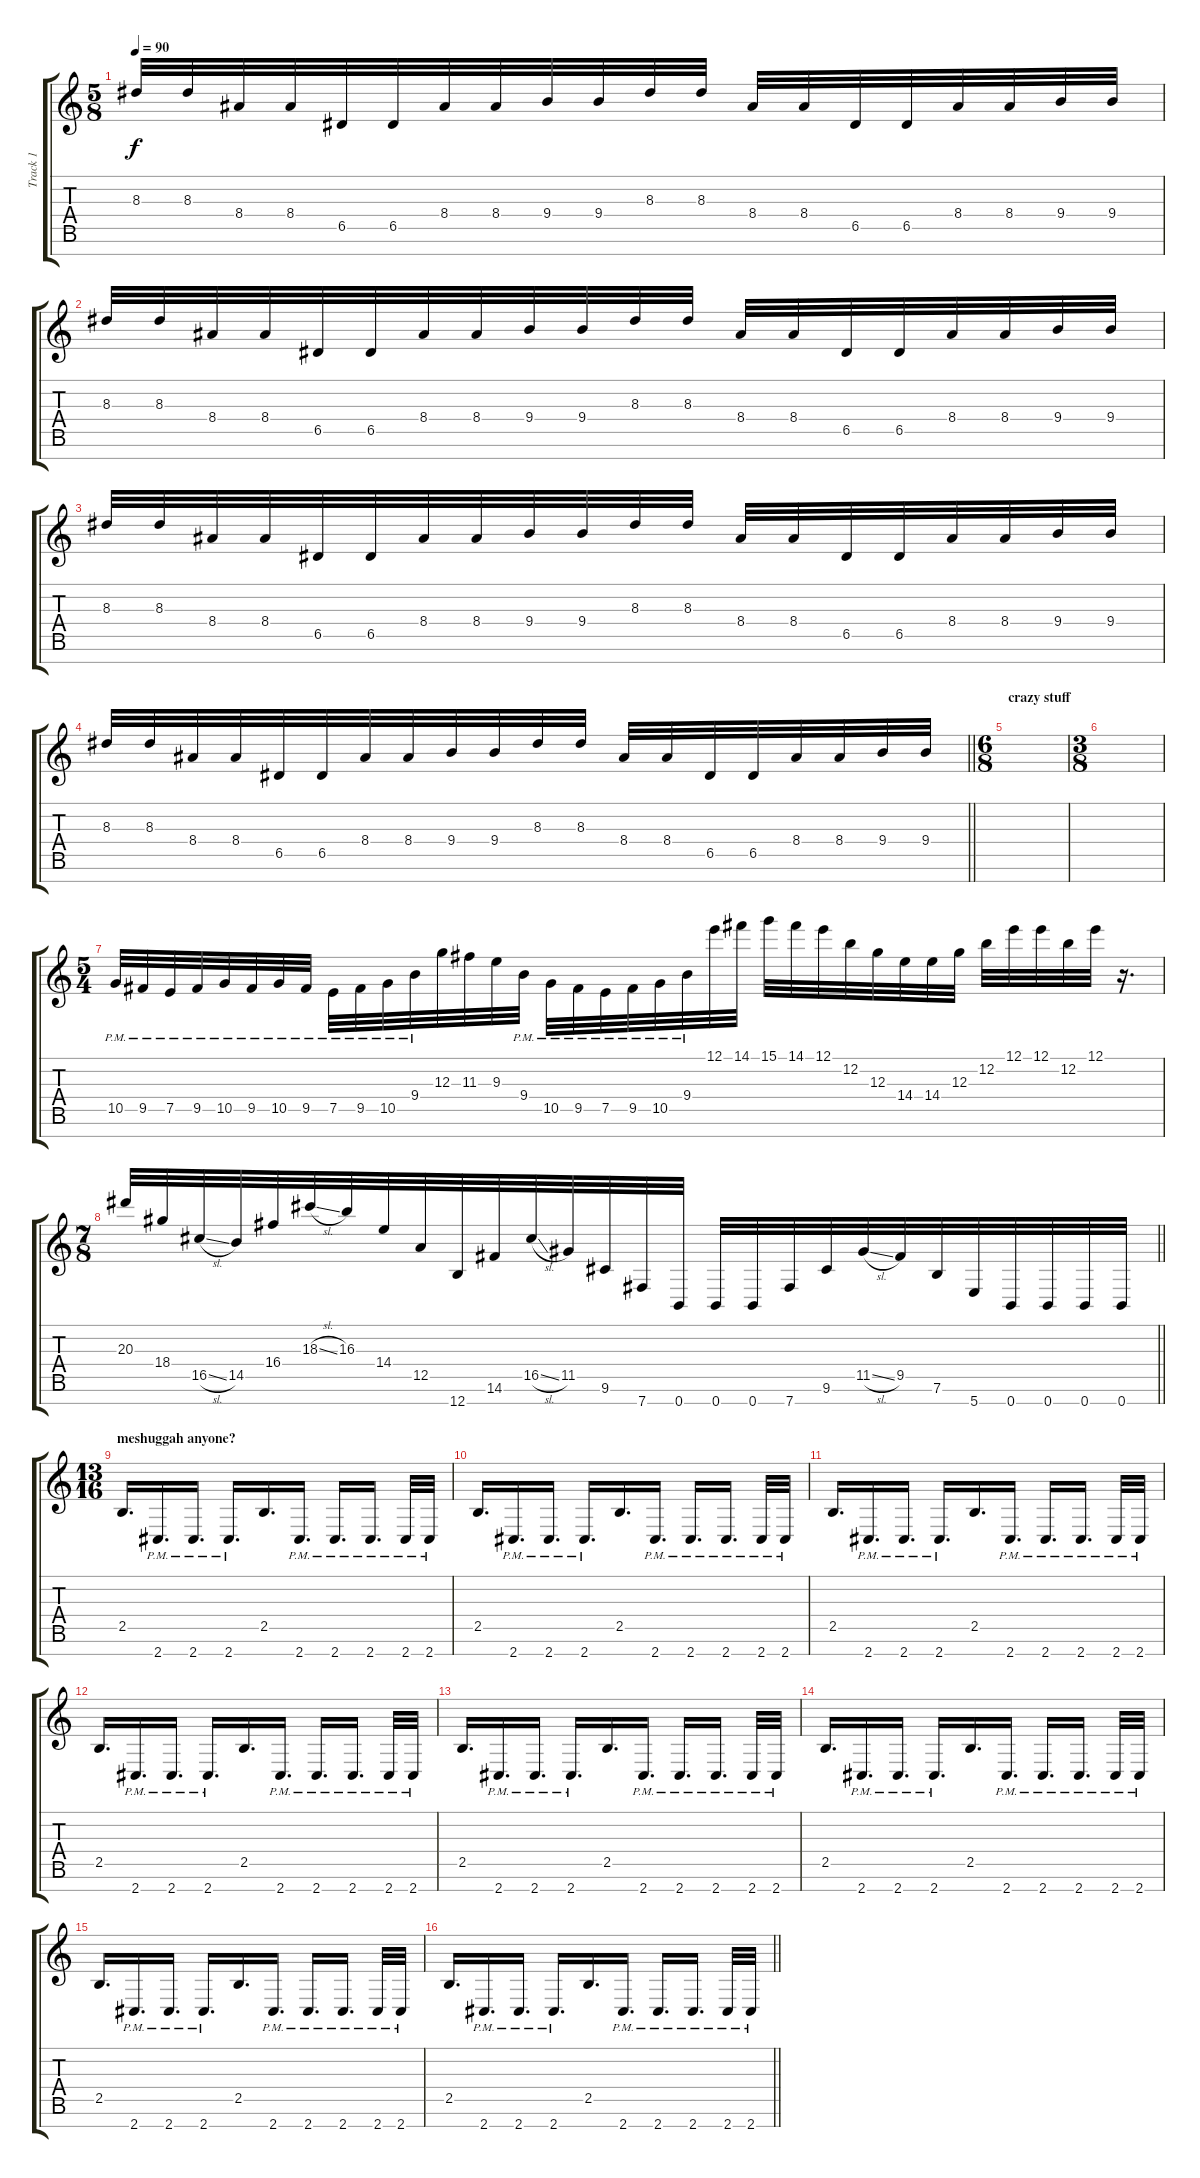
\track ("Track 1" "Track 1") {instrument overdrivenguitar}
\staff {score tabs}
\tuning (E4 B3 G3 D3 A2 E2 B1) {hide}
\ts (5 8)
\tempo 90
\clef g2
\ks c
8.3.32{dy f} 8.3.32 8.4.32 8.4.32 6.5.32 6.5.32 8.4.32 8.4.32 9.4.32 9.4.32 8.3.32 8.3.32 8.4.32 8.4.32 6.5.32 6.5.32 8.4.32 8.4.32 9.4.32 9.4.32 |
8.3.32 8.3.32 8.4.32 8.4.32 6.5.32 6.5.32 8.4.32 8.4.32 9.4.32 9.4.32 8.3.32 8.3.32 8.4.32 8.4.32 6.5.32 6.5.32 8.4.32 8.4.32 9.4.32 9.4.32 |
8.3.32 8.3.32 8.4.32 8.4.32 6.5.32 6.5.32 8.4.32 8.4.32 9.4.32 9.4.32 8.3.32 8.3.32 8.4.32 8.4.32 6.5.32 6.5.32 8.4.32 8.4.32 9.4.32 9.4.32 |
\barLineRight lightlight
8.3.32 8.3.32 8.4.32 8.4.32 6.5.32 6.5.32 8.4.32 8.4.32 9.4.32 9.4.32 8.3.32 8.3.32 8.4.32 8.4.32 6.5.32 6.5.32 8.4.32 8.4.32 9.4.32 9.4.32 |
\ts (6 8)
\section ("" "crazy stuff")
|
\ts (3 8)
|
\ts (5 4)
10.5{pm}.32 9.5{pm}.32 7.5{pm}.32 9.5{pm}.32 10.5{pm}.32 9.5{pm}.32 10.5{pm}.32 9.5{pm}.32 7.5{pm}.32 9.5{pm}.32 10.5{pm}.32 9.4{pm}.32 12.3.32 11.3.32 9.3.32 9.4{pm}.32 10.5{pm}.32 9.5{pm}.32 7.5{pm}.32 9.5{pm}.32 10.5{pm}.32 9.4{pm}.32 12.1.32 14.1.32 15.1.32 14.1.32 12.1.32 12.2.32 12.3.32 14.4.32 14.4.32 12.3.32 12.2.32 12.1.32 12.1.32 12.2.32 12.1.32 r.16{d} |
\ts (7 8)
\barLineRight lightlight
20.3.32 18.4.32 16.5{sl}.32 14.5.32 16.4.32 18.3{sl}.32 16.3.32 14.4.32 12.5.32 12.7.32 14.6.32 16.5{sl}.32 11.5.32 9.6.32 7.7.32 0.7.32 0.7.32 0.7.32 7.7.32 9.6.32 11.5{sl}.32 9.5.32 7.6.32 5.7.32 0.7.32 0.7.32 0.7.32 0.7.32 |
\ts (13 16)
\section ("" "meshuggah anyone?")
2.5.16{d volume 12} 2.7{pm}.16{d} 2.7{pm}.16{d} 2.7{pm}.16{d} 2.5.16{d} 2.7{pm}.16{d} 2.7{pm}.16{d} 2.7{pm}.16{d} 2.7{pm}.32 2.7{pm}.32 |
2.5.16{d} 2.7{pm}.16{d} 2.7{pm}.16{d} 2.7{pm}.16{d} 2.5.16{d} 2.7{pm}.16{d} 2.7{pm}.16{d} 2.7{pm}.16{d} 2.7{pm}.32 2.7{pm}.32 |
2.5.16{d} 2.7{pm}.16{d} 2.7{pm}.16{d} 2.7{pm}.16{d} 2.5.16{d} 2.7{pm}.16{d} 2.7{pm}.16{d} 2.7{pm}.16{d} 2.7{pm}.32 2.7{pm}.32 |
2.5.16{d} 2.7{pm}.16{d} 2.7{pm}.16{d} 2.7{pm}.16{d} 2.5.16{d} 2.7{pm}.16{d} 2.7{pm}.16{d} 2.7{pm}.16{d} 2.7{pm}.32 2.7{pm}.32 |
2.5.16{d} 2.7{pm}.16{d} 2.7{pm}.16{d} 2.7{pm}.16{d} 2.5.16{d} 2.7{pm}.16{d} 2.7{pm}.16{d} 2.7{pm}.16{d} 2.7{pm}.32 2.7{pm}.32 |
2.5.16{d} 2.7{pm}.16{d} 2.7{pm}.16{d} 2.7{pm}.16{d} 2.5.16{d} 2.7{pm}.16{d} 2.7{pm}.16{d} 2.7{pm}.16{d} 2.7{pm}.32 2.7{pm}.32 |
2.5.16{d} 2.7{pm}.16{d} 2.7{pm}.16{d} 2.7{pm}.16{d} 2.5.16{d} 2.7{pm}.16{d} 2.7{pm}.16{d} 2.7{pm}.16{d} 2.7{pm}.32 2.7{pm}.32 |
\barLineRight lightlight
2.5.16{d} 2.7{pm}.16{d} 2.7{pm}.16{d} 2.7{pm}.16{d} 2.5.16{d} 2.7{pm}.16{d} 2.7{pm}.16{d} 2.7{pm}.16{d} 2.7{pm}.32 2.7{pm}.32
